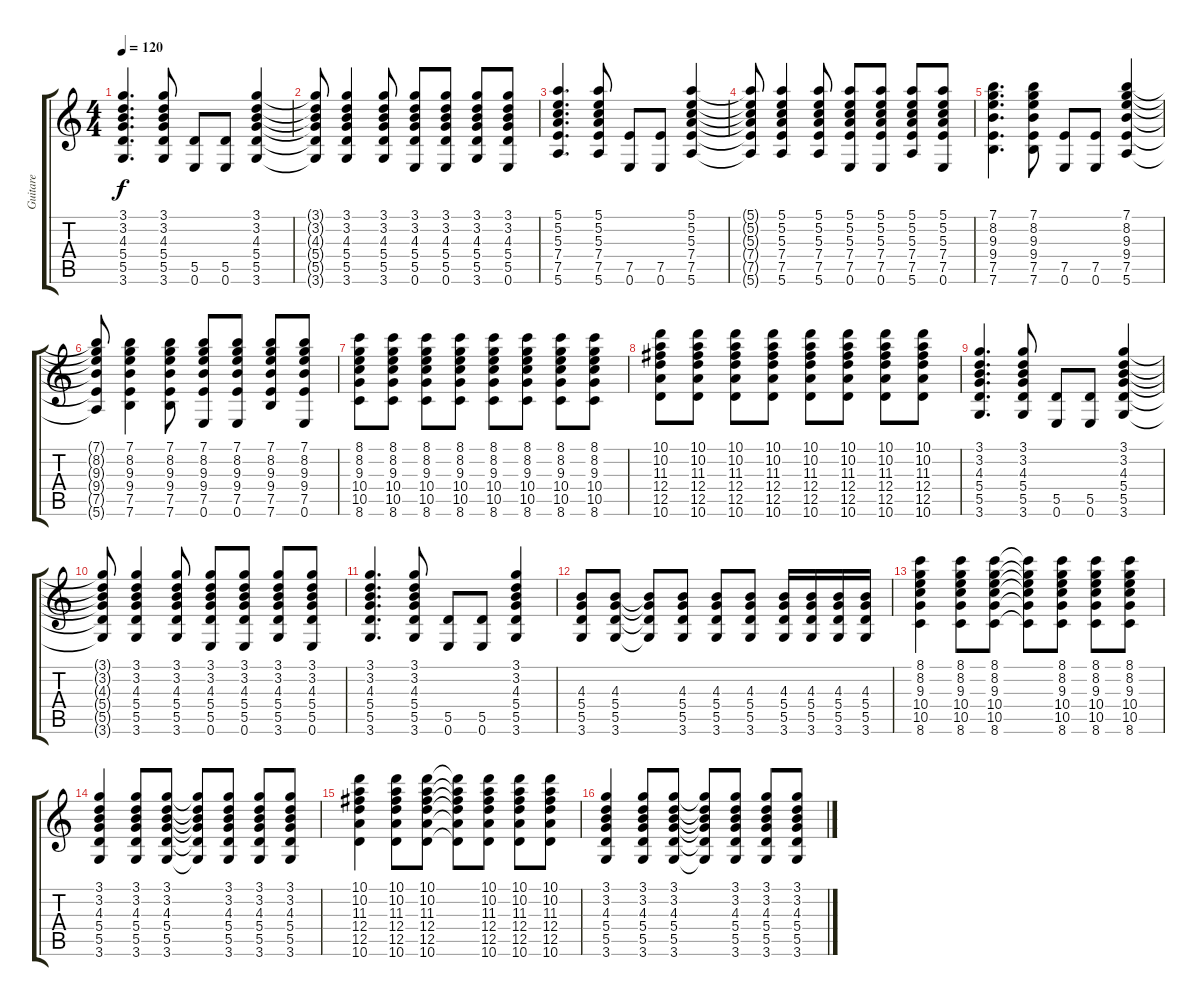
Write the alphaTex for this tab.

\track ("Guitare" "Guitare") {instrument acousticguitarsteel}
\staff {score tabs}
\tuning (E4 B3 G3 D3 A2 E2) {hide}
\ts (4 4)
\tempo 120
\clef g2
\ks c
(3.1 3.2 4.3 5.4 5.5 3.6).4{d dy f} (3.1 3.2 4.3 5.4 5.5 3.6).8 (5.5 0.6).8 (5.5 0.6).8 (3.1 3.2 4.3 5.4 5.5 3.6).4 |
(3.1{t} 3.2{t} 4.3{t} 5.4{t} 5.5{t} 3.6{t}).8 (3.1 3.2 4.3 5.4 5.5 3.6).4 (3.1 3.2 4.3 5.4 5.5 3.6).8 (3.1 3.2 4.3 5.4 5.5 0.6).8 (3.1 3.2 4.3 5.4 5.5 0.6).8 (3.1 3.2 4.3 5.4 5.5 3.6).8 (3.1 3.2 4.3 5.4 5.5 0.6).8 |
(5.1 5.2 5.3 7.4 7.5 5.6).4{d} (5.1 5.2 5.3 7.4 7.5 5.6).8 (7.5 0.6).8 (7.5 0.6).8 (5.1 5.2 5.3 7.4 7.5 5.6).4 |
(5.1{t} 5.2{t} 5.3{t} 7.4{t} 7.5{t} 5.6{t}).8 (5.1 5.2 5.3 7.4 7.5 5.6).4 (5.1 5.2 5.3 7.4 7.5 5.6).8 (5.1 5.2 5.3 7.4 7.5 0.6).8 (5.1 5.2 5.3 7.4 7.5 0.6).8 (5.1 5.2 5.3 7.4 7.5 5.6).8 (5.1 5.2 5.3 7.4 7.5 0.6).8 |
(7.1 8.2 9.3 9.4 7.5 7.6).4{d} (7.1 8.2 9.3 9.4 7.5 7.6).8 (7.5 0.6).8 (7.5 0.6).8 (7.1 8.2 9.3 9.4 7.5 5.6).4 |
(7.1{t} 8.2{t} 9.3{t} 9.4{t} 7.5{t} 5.6{t}).8 (7.1 8.2 9.3 9.4 7.5 7.6).4 (7.1 8.2 9.3 9.4 7.5 7.6).8 (7.1 8.2 9.3 9.4 7.5 0.6).8 (7.1 8.2 9.3 9.4 7.5 0.6).8 (7.1 8.2 9.3 9.4 7.5 7.6).8 (7.1 8.2 9.3 9.4 7.5 0.6).8 |
(8.1 8.2 9.3 10.4 10.5 8.6).8 (8.1 8.2 9.3 10.4 10.5 8.6).8 (8.1 8.2 9.3 10.4 10.5 8.6).8 (8.1 8.2 9.3 10.4 10.5 8.6).8 (8.1 8.2 9.3 10.4 10.5 8.6).8 (8.1 8.2 9.3 10.4 10.5 8.6).8 (8.1 8.2 9.3 10.4 10.5 8.6).8 (8.1 8.2 9.3 10.4 10.5 8.6).8 |
(10.1 10.2 11.3 12.4 12.5 10.6).8 (10.1 10.2 11.3 12.4 12.5 10.6).8 (10.1 10.2 11.3 12.4 12.5 10.6).8 (10.1 10.2 11.3 12.4 12.5 10.6).8 (10.1 10.2 11.3 12.4 12.5 10.6).8 (10.1 10.2 11.3 12.4 12.5 10.6).8 (10.1 10.2 11.3 12.4 12.5 10.6).8 (10.1 10.2 11.3 12.4 12.5 10.6).8 |
(3.1 3.2 4.3 5.4 5.5 3.6).4{d} (3.1 3.2 4.3 5.4 5.5 3.6).8 (5.5 0.6).8 (5.5 0.6).8 (3.1 3.2 4.3 5.4 5.5 3.6).4 |
(3.1{t} 3.2{t} 4.3{t} 5.4{t} 5.5{t} 3.6{t}).8 (3.1 3.2 4.3 5.4 5.5 3.6).4 (3.1 3.2 4.3 5.4 5.5 3.6).8 (3.1 3.2 4.3 5.4 5.5 0.6).8 (3.1 3.2 4.3 5.4 5.5 0.6).8 (3.1 3.2 4.3 5.4 5.5 3.6).8 (3.1 3.2 4.3 5.4 5.5 0.6).8 |
(3.1 3.2 4.3 5.4 5.5 3.6).4{d} (3.1 3.2 4.3 5.4 5.5 3.6).8 (5.5 0.6).8 (5.5 0.6).8 (3.1 3.2 4.3 5.4 5.5 3.6).4 |
(4.3 5.4 5.5 3.6).8 (4.3 5.4 5.5 3.6).8 (4.3{t} 5.4{t} 5.5{t} 3.6{t}).8 (4.3 5.4 5.5 3.6).8 (4.3 5.4 5.5 3.6).8 (4.3 5.4 5.5 3.6).8 (4.3 5.4 5.5 3.6).16 (4.3 5.4 5.5 3.6).16 (4.3 5.4 5.5 3.6).16 (4.3 5.4 5.5 3.6).16 |
(8.1 8.2 9.3 10.4 10.5 8.6).4 (8.1 8.2 9.3 10.4 10.5 8.6).8 (8.1 8.2 9.3 10.4 10.5 8.6).8 (8.1{t} 8.2{t} 9.3{t} 10.4{t} 10.5{t} 8.6{t}).8 (8.1 8.2 9.3 10.4 10.5 8.6).8 (8.1 8.2 9.3 10.4 10.5 8.6).8 (8.1 8.2 9.3 10.4 10.5 8.6).8 |
(3.1 3.2 4.3 5.4 5.5 3.6).4 (3.1 3.2 4.3 5.4 5.5 3.6).8 (3.1 3.2 4.3 5.4 5.5 3.6).8 (3.1{t} 3.2{t} 4.3{t} 5.4{t} 5.5{t} 3.6{t}).8 (3.1 3.2 4.3 5.4 5.5 3.6).8 (3.1 3.2 4.3 5.4 5.5 3.6).8 (3.1 3.2 4.3 5.4 5.5 3.6).8 |
(10.1 10.2 11.3 12.4 12.5 10.6).4 (10.1 10.2 11.3 12.4 12.5 10.6).8 (10.1 10.2 11.3 12.4 12.5 10.6).8 (10.1{t} 10.2{t} 11.3{t} 12.4{t} 12.5{t} 10.6{t}).8 (10.1 10.2 11.3 12.4 12.5 10.6).8 (10.1 10.2 11.3 12.4 12.5 10.6).8 (10.1 10.2 11.3 12.4 12.5 10.6).8 |
(3.1 3.2 4.3 5.4 5.5 3.6).4 (3.1 3.2 4.3 5.4 5.5 3.6).8 (3.1 3.2 4.3 5.4 5.5 3.6).8 (3.1{t} 3.2{t} 4.3{t} 5.4{t} 5.5{t} 3.6{t}).8 (3.1 3.2 4.3 5.4 5.5 3.6).8 (3.1 3.2 4.3 5.4 5.5 3.6).8 (3.1 3.2 4.3 5.4 5.5 3.6).8
